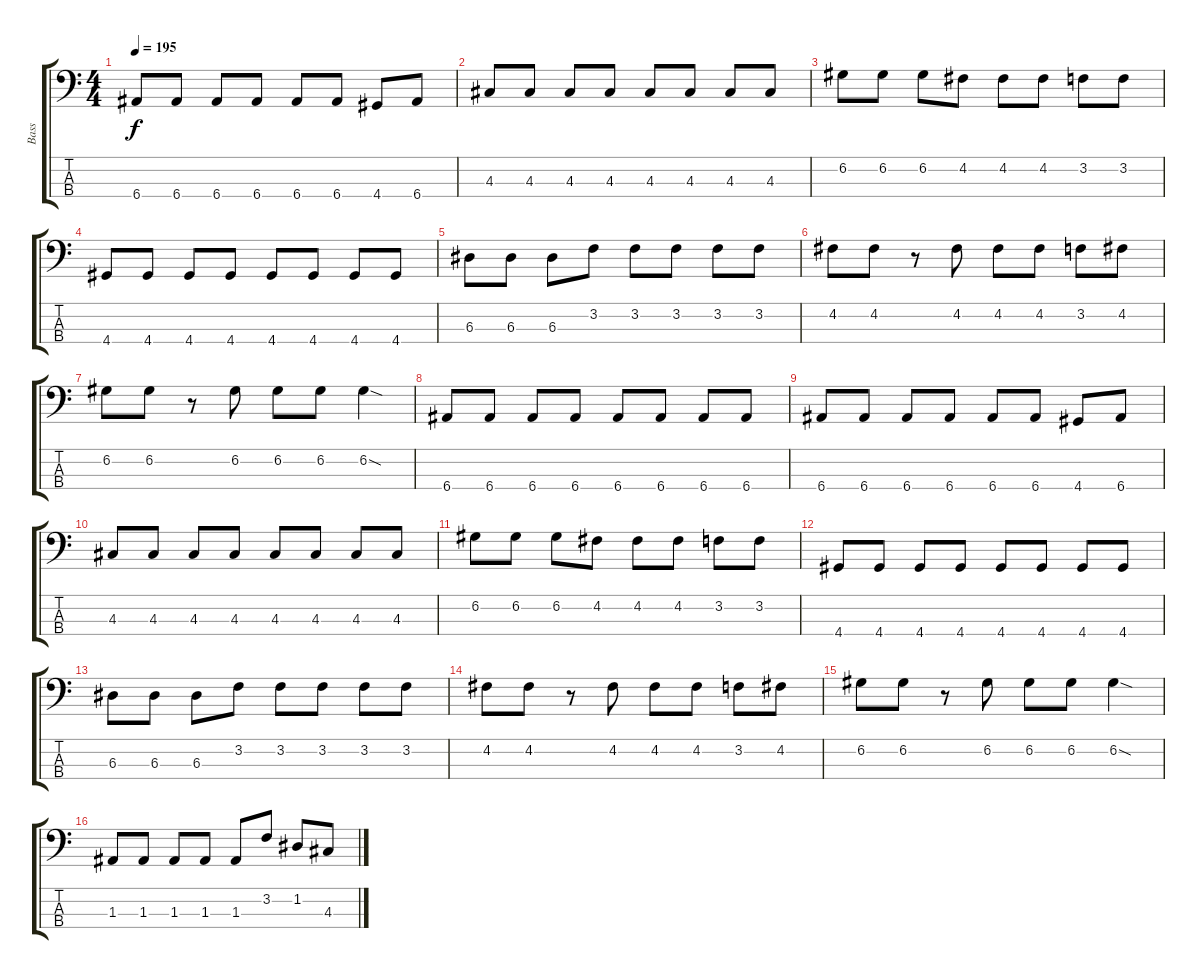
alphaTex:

\track ("Bass" "Bass") {instrument electricbasspick}
\staff {score tabs}
\tuning (G2 D2 A1 E1) {hide}
\ts (4 4)
\tempo 195
\clef f4
\ks c
6.4.8{dy f} 6.4.8 6.4.8 6.4.8 6.4.8 6.4.8 4.4.8 6.4.8 |
4.3.8 4.3.8 4.3.8 4.3.8 4.3.8 4.3.8 4.3.8 4.3.8 |
6.2.8 6.2.8 6.2.8 4.2.8 4.2.8 4.2.8 3.2.8 3.2.8 |
4.4.8 4.4.8 4.4.8 4.4.8 4.4.8 4.4.8 4.4.8 4.4.8 |
6.3.8 6.3.8 6.3.8 3.2.8 3.2.8 3.2.8 3.2.8 3.2.8 |
4.2.8 4.2.8 r.8 4.2.8 4.2.8 4.2.8 3.2.8 4.2.8 |
6.2.8 6.2.8 r.8 6.2.8 6.2.8 6.2.8 6.2{sod}.4 |
6.4.8 6.4.8 6.4.8 6.4.8 6.4.8 6.4.8 6.4.8 6.4.8 |
6.4.8 6.4.8 6.4.8 6.4.8 6.4.8 6.4.8 4.4.8 6.4.8 |
4.3.8 4.3.8 4.3.8 4.3.8 4.3.8 4.3.8 4.3.8 4.3.8 |
6.2.8 6.2.8 6.2.8 4.2.8 4.2.8 4.2.8 3.2.8 3.2.8 |
4.4.8 4.4.8 4.4.8 4.4.8 4.4.8 4.4.8 4.4.8 4.4.8 |
6.3.8 6.3.8 6.3.8 3.2.8 3.2.8 3.2.8 3.2.8 3.2.8 |
4.2.8 4.2.8 r.8 4.2.8 4.2.8 4.2.8 3.2.8 4.2.8 |
6.2.8 6.2.8 r.8 6.2.8 6.2.8 6.2.8 6.2{sod}.4 |
1.3.8 1.3.8 1.3.8 1.3.8 1.3.8 3.2.8 1.2.8 4.3.8
